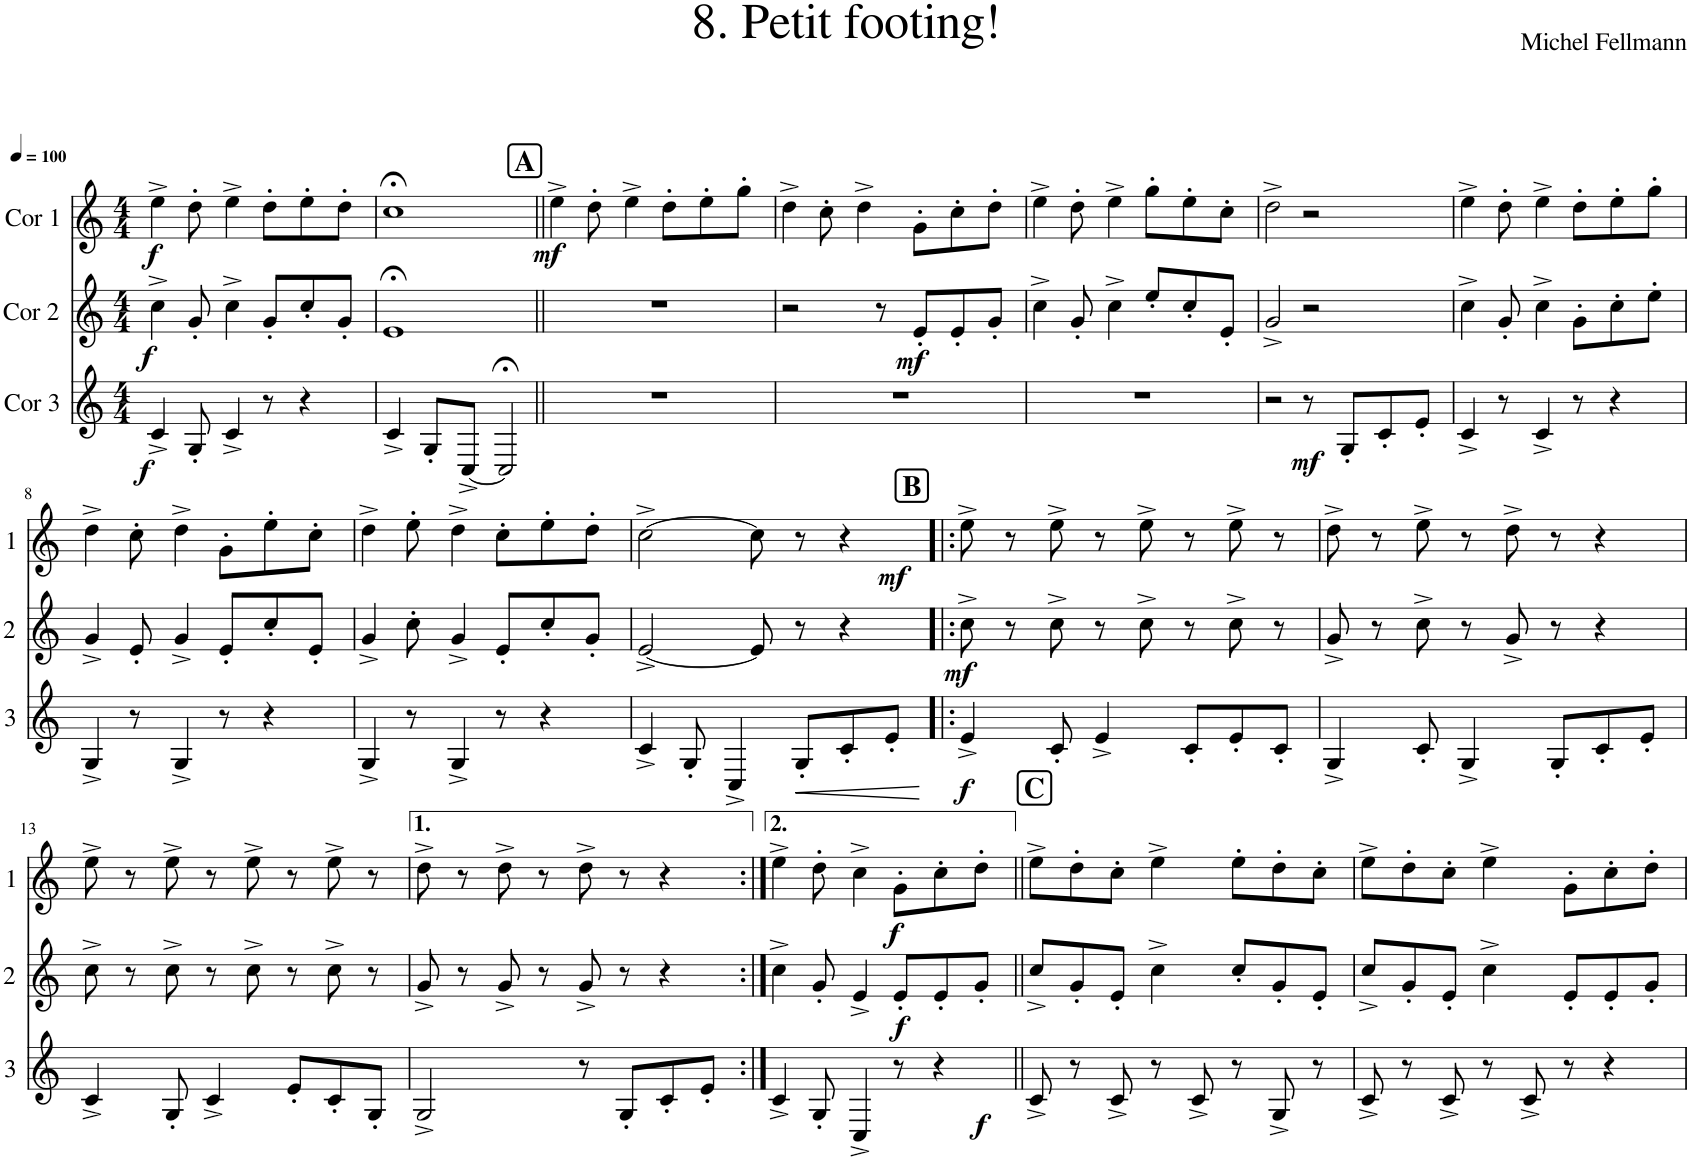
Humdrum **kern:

**kern	**dynam	**kern	**dynam	**kern	**dynam
*part3	*part3	*part2	*part2	*part1	*part1
*staff3	*staff3	*staff2	*staff2	*staff1	*staff1
*I"Cor 3	*	*I"Cor 2	*	*I"Cor 1	*
*clefG2	*	*clefG2	*	*clefG2	*
*Trd4c7	*	*Trd4c7	*	*Trd4c7	*
*k[]	*	*k[]	*	*k[]	*
*M4/4	*	*M4/4	*	*M4/4	*
*MM100	*	*MM100	*	*MM100	*
=1	=1	=1	=1	=1	=1
!	!LO:DY:b	!	!LO:DY:b	!	!LO:DY:b
4c^/	f	4cc^\	f	4ee^\	f
8G'/	.	8g'/	.	8dd'\	.
4c^/	.	4cc^\	.	4ee^\	.
8r	.	8g'/L	.	8dd'\L	.
4r	.	8cc'/	.	8ee'\	.
.	.	8g'/J	.	8dd'\J	.
=2	=2	=2	=2	=2	=2
4c^/	.	1e;<	.	1cc;<	.
8G'/L	.	.	.	.	.
[8C^/J	.	.	.	.	.
2C;</]	.	.	.	.	.
!!LO:REH:place=s1:a:B:cj:fs=14:t=A
=3||	=3||	=3||	=3||	=3||	=3||
!	!	!	!	!	!LO:DY:b
1r	.	1r	.	4ee^\	mf
.	.	.	.	8dd'\	.
.	.	.	.	4ee^\	.
.	.	.	.	8dd'\L	.
.	.	.	.	8ee'\	.
.	.	.	.	8gg'\J	.
=4	=4	=4	=4	=4	=4
1r	.	2r	.	4dd^\	.
.	.	.	.	8cc'\	.
.	.	.	.	4dd^\	.
.	.	8r	.	.	.
!	!	!	!LO:DY:b	!	!
.	.	8e'/L	mf	8g'\L	.
.	.	8e'/	.	8cc'\	.
.	.	8g'/J	.	8dd'\J	.
=5	=5	=5	=5	=5	=5
1r	.	4cc^\	.	4ee^\	.
.	.	8g'/	.	8dd'\	.
.	.	4cc^\	.	4ee^\	.
.	.	8ee'/L	.	8gg'\L	.
.	.	8cc'/	.	8ee'\	.
.	.	8e'/J	.	8cc'\J	.
=6	=6	=6	=6	=6	=6
2r	.	2g^/	.	2dd^\	.
!	!LO:DY:b	!	!	!	!
8r	mf	2r	.	2r	.
8G'/L	.	.	.	.	.
8c'/	.	.	.	.	.
8e'/J	.	.	.	.	.
=7	=7	=7	=7	=7	=7
4c^/	.	4cc^\	.	4ee^\	.
8r	.	8g'/	.	8dd'\	.
4c^/	.	4cc^\	.	4ee^\	.
8r	.	8g'\L	.	8dd'\L	.
4r	.	8cc'\	.	8ee'\	.
.	.	8ee'\J	.	8gg'\J	.
!!LO:LB:g=z
=8	=8	=8	=8	=8	=8
4G^/	.	4g^/	.	4dd^\	.
8r	.	8e'/	.	8cc'\	.
4G^/	.	4g^/	.	4dd^\	.
8r	.	8e'/L	.	8g'\L	.
4r	.	8cc'/	.	8ee'\	.
.	.	8e'/J	.	8cc'\J	.
=9	=9	=9	=9	=9	=9
4G^/	.	4g^/	.	4dd^\	.
8r	.	8cc'\	.	8ee'\	.
4G^/	.	4g^/	.	4dd^\	.
8r	.	8e'/L	.	8cc'\L	.
4r	.	8cc'/	.	8ee'\	.
.	.	8g'/J	.	8dd'\J	.
=10	=10	=10	=10	=10	=10
4c^/	.	[2e^/	.	[2cc^\	.
8G'/	.	.	.	.	.
4C^/	.	.	.	.	.
.	.	8e/]	.	8cc\]	.
!	!LO:HP:b	!	!	!	!
8G'/L	<	8r	.	8r	.
!	!	!	!	!	!LO:DY:b
8c'/	.	4r	.	4r	mf
8e'/J	.	.	.	.	.
.	[	.	.	.	.
!!LO:REH:place=s1:a:B:cj:fs=14:t=B
=11!|:	=11!|:	=11!|:	=11!|:	=11!|:	=11!|:
!	!LO:DY:b	!	!LO:DY:b	!	!
4e^/	f	8cc^\	mf	8ee^\	.
.	.	8r	.	8r	.
8c'/	.	8cc^\	.	8ee^\	.
4e^/	.	8r	.	8r	.
.	.	8cc^\	.	8ee^\	.
8c'/L	.	8r	.	8r	.
8e'/	.	8cc^\	.	8ee^\	.
8c'/J	.	8r	.	8r	.
=12	=12	=12	=12	=12	=12
4G^/	.	8g^/	.	8dd^\	.
.	.	8r	.	8r	.
8c'/	.	8cc^\	.	8ee^\	.
4G^/	.	8r	.	8r	.
.	.	8g^/	.	8dd^\	.
8G'/L	.	8r	.	8r	.
8c'/	.	4r	.	4r	.
8e'/J	.	.	.	.	.
!!LO:LB:g=z
=13	=13	=13	=13	=13	=13
4c^/	.	8cc^\	.	8ee^\	.
.	.	8r	.	8r	.
8G'/	.	8cc^\	.	8ee^\	.
4c^/	.	8r	.	8r	.
.	.	8cc^\	.	8ee^\	.
8e'/L	.	8r	.	8r	.
8c'/	.	8cc^\	.	8ee^\	.
8G'/J	.	8r	.	8r	.
=14	=14	=14	=14	=14	=14
2G^/	.	8g^/	.	8dd^\	.
.	.	8r	.	8r	.
.	.	8g^/	.	8dd^\	.
.	.	8r	.	8r	.
8r	.	8g^/	.	8dd^\	.
8G'/L	.	8r	.	8r	.
8c'/	.	4r	.	4r	.
8e'/J	.	.	.	.	.
=15:|!	=15:|!	=15:|!	=15:|!	=15:|!	=15:|!
4c^/	.	4cc^\	.	4ee^\	.
8G'/	.	8g'/	.	8dd'\	.
4C^/	.	4e^/	.	4cc^\	.
!	!	!	!LO:DY:b	!	!LO:DY:b
8r	.	8e'/L	f	8g'\L	f
!	!LO:DY:b	!	!	!	!
4r	f	8e'/	.	8cc'\	.
.	.	8g'/J	.	8dd'\J	.
!!LO:REH:place=s1:a:B:cj:fs=14:t=C
=16||	=16||	=16||	=16||	=16||	=16||
8c^/	.	8cc^/L	.	8ee^\L	.
8r	.	8g'/	.	8dd'\	.
8c^/	.	8e'/J	.	8cc'\J	.
8r	.	4cc^\	.	4ee^\	.
8c^/	.	.	.	.	.
8r	.	8cc'/L	.	8ee'\L	.
8G^/	.	8g'/	.	8dd'\	.
8r	.	8e'/J	.	8cc'\J	.
=17	=17	=17	=17	=17	=17
8c^/	.	8cc^/L	.	8ee^\L	.
8r	.	8g'/	.	8dd'\	.
8c^/	.	8e'/J	.	8cc'\J	.
8r	.	4cc^\	.	4ee^\	.
8c^/	.	.	.	.	.
8r	.	8e'/L	.	8g'\L	.
4r	.	8e'/	.	8cc'\	.
.	.	8g'/J	.	8dd'\J	.
=	=	=	=	=	=
*-	*-	*-	*-	*-	*-
